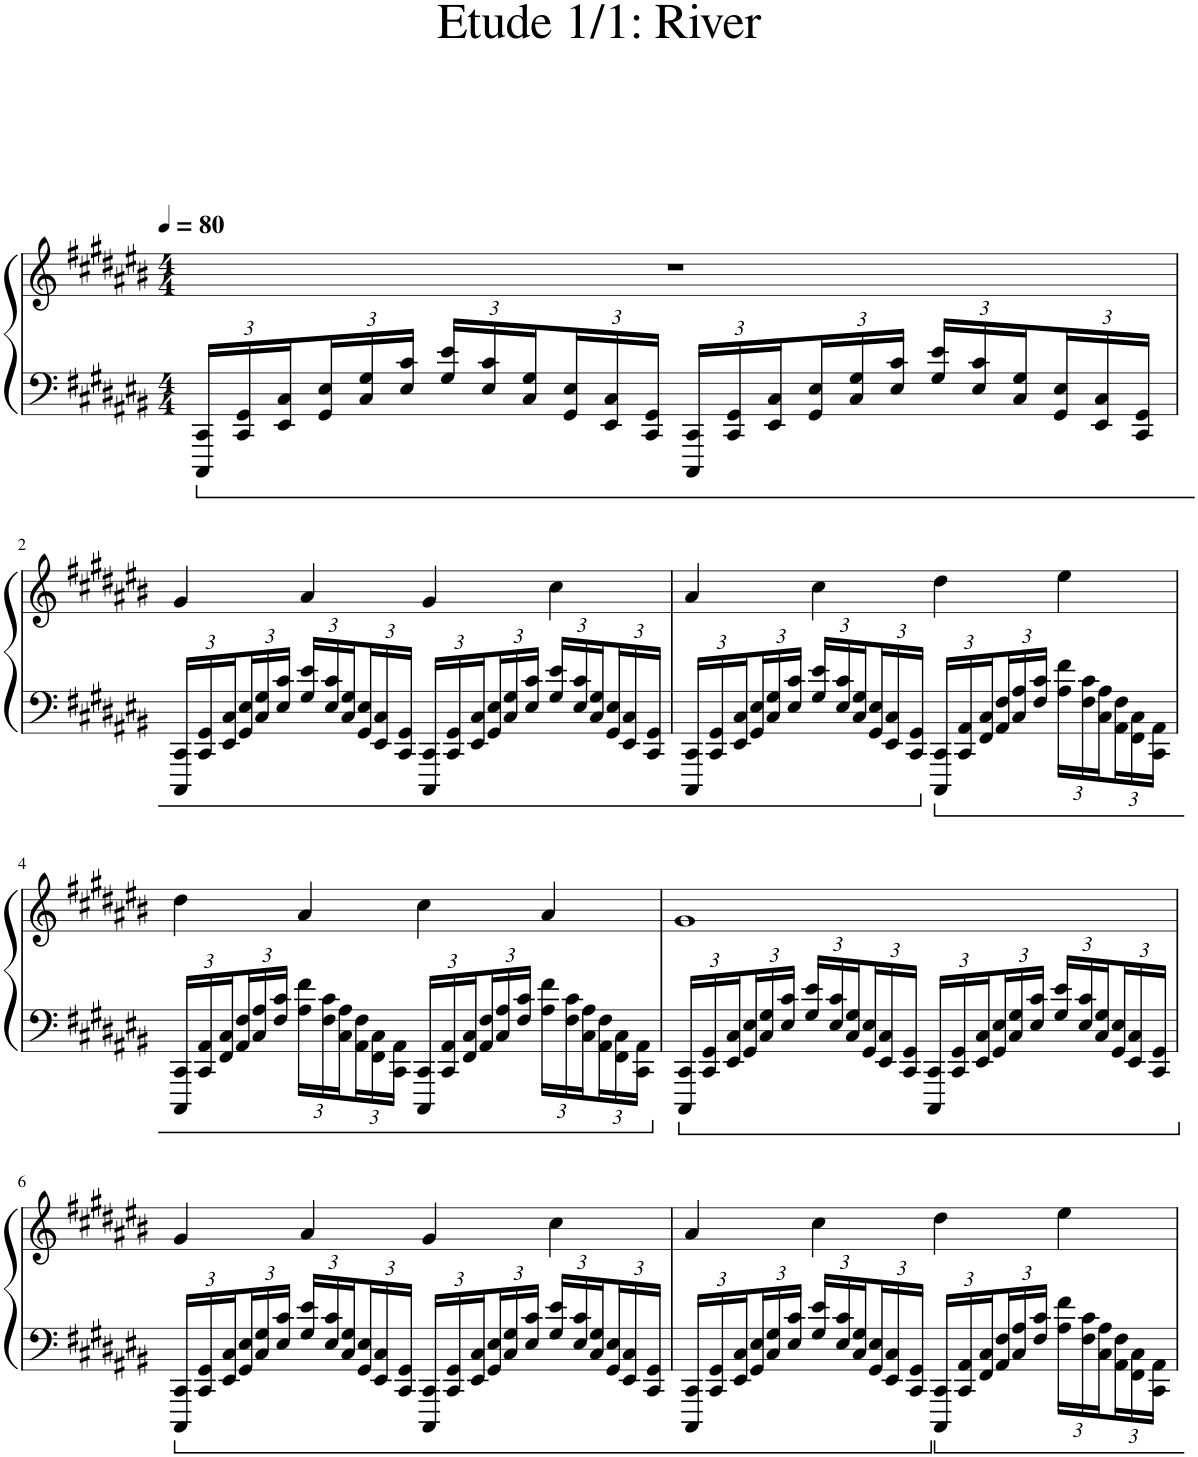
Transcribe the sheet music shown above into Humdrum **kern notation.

**kern	**kern
*part1	*part1
*staff2	*staff1
*I"Piano	*
*I'Pno.	*
*clefF4	*clefG2
*k[f#c#g#d#a#e#b#]	*k[f#c#g#d#a#e#b#]
*M4/4	*M4/4
*MM80	*MM80
*Xbrackettup	*
=1	=1
24CCC#/ 24CC#/LL	1r
24CC#/ 24GG#/	.
24EE#/ 24C#/	.
24GG#/ 24E#/	.
24C#/ 24G#/	.
24E#/ 24c#/JJ	.
24G#/ 24e#/LL	.
24E#/ 24c#/	.
24C#/ 24G#/	.
24GG#/ 24E#/	.
24EE#/ 24C#/	.
24CC#/ 24GG#/JJ	.
24CCC#/ 24CC#/LL	.
24CC#/ 24GG#/	.
24EE#/ 24C#/	.
24GG#/ 24E#/	.
24C#/ 24G#/	.
24E#/ 24c#/JJ	.
24G#/ 24e#/LL	.
24E#/ 24c#/	.
24C#/ 24G#/	.
24GG#/ 24E#/	.
24EE#/ 24C#/	.
24CC#/ 24GG#/JJ	.
!!LO:LB:g=z
=2	=2
24CCC#/ 24CC#/LL	4g#/
24CC#/ 24GG#/	.
24EE#/ 24C#/	.
24GG#/ 24E#/	.
24C#/ 24G#/	.
24E#/ 24c#/JJ	.
24G#/ 24e#/LL	4a#/
24E#/ 24c#/	.
24C#/ 24G#/	.
24GG#/ 24E#/	.
24EE#/ 24C#/	.
24CC#/ 24GG#/JJ	.
24CCC#/ 24CC#/LL	4g#/
24CC#/ 24GG#/	.
24EE#/ 24C#/	.
24GG#/ 24E#/	.
24C#/ 24G#/	.
24E#/ 24c#/JJ	.
24G#/ 24e#/LL	4cc#\
24E#/ 24c#/	.
24C#/ 24G#/	.
24GG#/ 24E#/	.
24EE#/ 24C#/	.
24CC#/ 24GG#/JJ	.
=3	=3
24CCC#/ 24CC#/LL	4a#/
24CC#/ 24GG#/	.
24EE#/ 24C#/	.
24GG#/ 24E#/	.
24C#/ 24G#/	.
24E#/ 24c#/JJ	.
24G#/ 24e#/LL	4cc#\
24E#/ 24c#/	.
24C#/ 24G#/	.
24GG#/ 24E#/	.
24EE#/ 24C#/	.
24CC#/ 24GG#/JJ	.
24CCC#/ 24CC#/LL	4dd#\
24CC#/ 24AA#/	.
24FF#/ 24C#/	.
24AA#/ 24F#/	.
24C#/ 24A#/	.
24F#/ 24c#/JJ	.
24A#\ 24f#\LL	4ee#\
24F#\ 24c#\	.
24C#\ 24A#\	.
24AA#\ 24F#\	.
24FF#\ 24C#\	.
24CC#\ 24AA#\JJ	.
!!LO:LB:g=z
=4	=4
24CCC#/ 24CC#/LL	4dd#\
24CC#/ 24AA#/	.
24FF#/ 24C#/	.
24AA#/ 24F#/	.
24C#/ 24A#/	.
24F#/ 24c#/JJ	.
24A#\ 24f#\LL	4a#/
24F#\ 24c#\	.
24C#\ 24A#\	.
24AA#\ 24F#\	.
24FF#\ 24C#\	.
24CC#\ 24AA#\JJ	.
24CCC#/ 24CC#/LL	4cc#\
24CC#/ 24AA#/	.
24FF#/ 24C#/	.
24AA#/ 24F#/	.
24C#/ 24A#/	.
24F#/ 24c#/JJ	.
24A#\ 24f#\LL	4a#/
24F#\ 24c#\	.
24C#\ 24A#\	.
24AA#\ 24F#\	.
24FF#\ 24C#\	.
24CC#\ 24AA#\JJ	.
=5	=5
24CCC#/ 24CC#/LL	1g#
24CC#/ 24GG#/	.
24EE#/ 24C#/	.
24GG#/ 24E#/	.
24C#/ 24G#/	.
24E#/ 24c#/JJ	.
24G#/ 24e#/LL	.
24E#/ 24c#/	.
24C#/ 24G#/	.
24GG#/ 24E#/	.
24EE#/ 24C#/	.
24CC#/ 24GG#/JJ	.
24CCC#/ 24CC#/LL	.
24CC#/ 24GG#/	.
24EE#/ 24C#/	.
24GG#/ 24E#/	.
24C#/ 24G#/	.
24E#/ 24c#/JJ	.
24G#/ 24e#/LL	.
24E#/ 24c#/	.
24C#/ 24G#/	.
24GG#/ 24E#/	.
24EE#/ 24C#/	.
24CC#/ 24GG#/JJ	.
!!LO:LB:g=z
=6	=6
24CCC#/ 24CC#/LL	4g#/
24CC#/ 24GG#/	.
24EE#/ 24C#/	.
24GG#/ 24E#/	.
24C#/ 24G#/	.
24E#/ 24c#/JJ	.
24G#/ 24e#/LL	4a#/
24E#/ 24c#/	.
24C#/ 24G#/	.
24GG#/ 24E#/	.
24EE#/ 24C#/	.
24CC#/ 24GG#/JJ	.
24CCC#/ 24CC#/LL	4g#/
24CC#/ 24GG#/	.
24EE#/ 24C#/	.
24GG#/ 24E#/	.
24C#/ 24G#/	.
24E#/ 24c#/JJ	.
24G#/ 24e#/LL	4cc#\
24E#/ 24c#/	.
24C#/ 24G#/	.
24GG#/ 24E#/	.
24EE#/ 24C#/	.
24CC#/ 24GG#/JJ	.
=7	=7
24CCC#/ 24CC#/LL	4a#/
24CC#/ 24GG#/	.
24EE#/ 24C#/	.
24GG#/ 24E#/	.
24C#/ 24G#/	.
24E#/ 24c#/JJ	.
24G#/ 24e#/LL	4cc#\
24E#/ 24c#/	.
24C#/ 24G#/	.
24GG#/ 24E#/	.
24EE#/ 24C#/	.
24CC#/ 24GG#/JJ	.
24CCC#/ 24CC#/LL	4dd#\
24CC#/ 24AA#/	.
24FF#/ 24C#/	.
24AA#/ 24F#/	.
24C#/ 24A#/	.
24F#/ 24c#/JJ	.
24A#\ 24f#\LL	4ee#\
24F#\ 24c#\	.
24C#\ 24A#\	.
24AA#\ 24F#\	.
24FF#\ 24C#\	.
24CC#\ 24AA#\JJ	.
=	=
*-	*-
